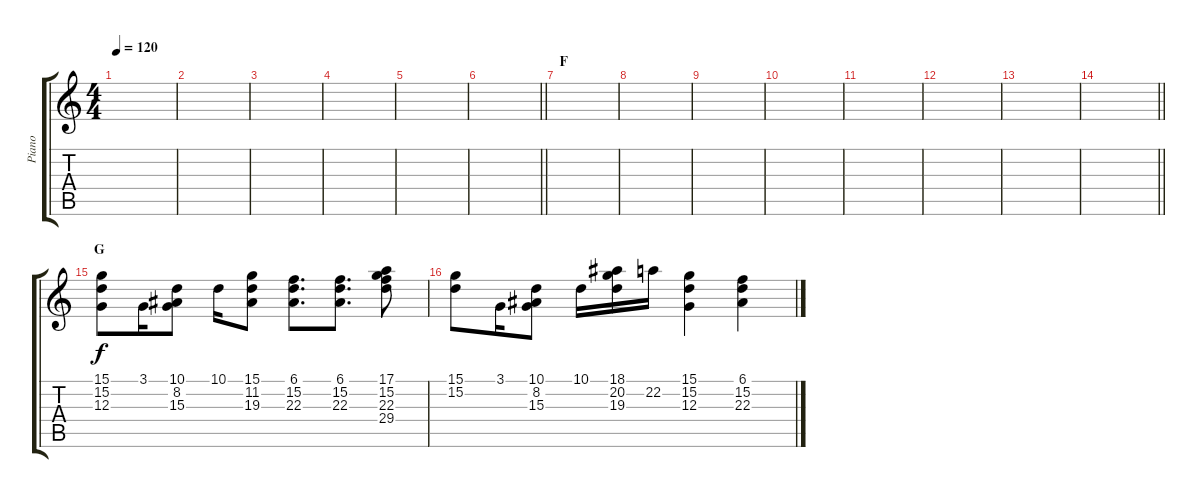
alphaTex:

\track ("Piano" "Piano") {instrument brightacousticpiano}
\staff {score tabs}
\tuning (E4 B3 G3 D3 A2 E2) {hide}
\ts (4 4)
\tempo 120
\clef g2
\ks c
|
|
|
|
|
\barLineRight lightlight
|
\section ("" "F")
|
|
|
|
|
|
|
\barLineRight lightlight
|
\section ("" "G")
(15.1 15.2 12.3).8{volume 13} 3.1.16 (10.1 8.2 15.3).8 10.1.16 (15.1 11.2 19.3).8 (6.1 15.2 22.3).8{d} (6.1 15.2 22.3).8{d} (17.1 15.2 22.3 29.4).8 |
(15.1 15.2).8 3.1.16 (10.1 8.2 15.3).8 10.1.16 (18.1 20.2 19.3).16 22.2.16 (15.1 15.2 12.3).4 (6.1 15.2 22.3).4
